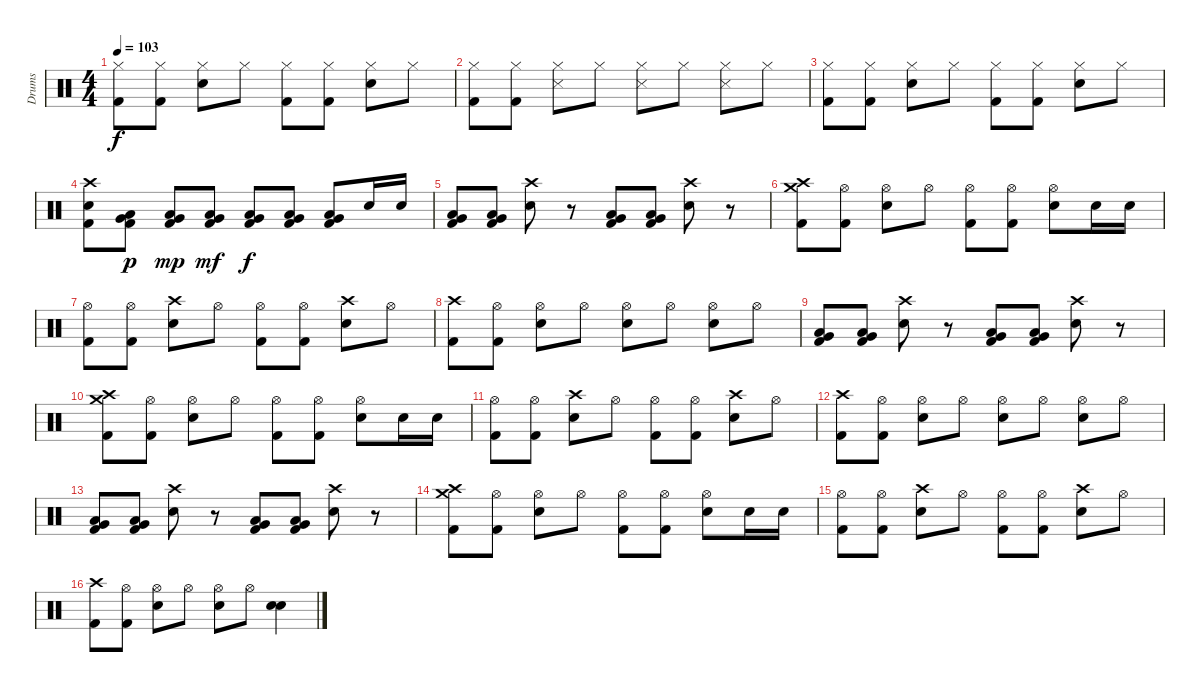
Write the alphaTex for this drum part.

\track ("Drums" "Drums") {instrument percussion}
\staff {score}
\articulation defaults
\ts (4 4)
\tempo 103
\clef neutral
\ks c
("Hi-Hat (closed)" "Kick (hit) 2").8{dy f} ("Hi-Hat (closed)" "Kick (hit) 2").8 ("Hi-Hat (closed)" "Snare (hit) 2").8 "Hi-Hat (closed)".8 ("Hi-Hat (closed)" "Kick (hit) 2").8 ("Hi-Hat (closed)" "Kick (hit) 2").8 ("Hi-Hat (closed)" "Snare (hit) 2").8 "Hi-Hat (closed)".8 |
("Hi-Hat (closed)" "Kick (hit) 2").8 ("Hi-Hat (closed)" "Kick (hit) 2").8 ("Hi-Hat (closed)" "Snare (side stick) 3").8 "Hi-Hat (closed)".8 ("Hi-Hat (closed)" "Snare (side stick) 3").8 "Hi-Hat (closed)".8 ("Hi-Hat (closed)" "Snare (side stick) 3").8 "Hi-Hat (closed)".8 |
("Hi-Hat (closed)" "Kick (hit) 2").8 ("Hi-Hat (closed)" "Kick (hit) 2").8 ("Hi-Hat (closed)" "Snare (hit) 2").8 "Hi-Hat (closed)".8 ("Hi-Hat (closed)" "Kick (hit) 2").8 ("Hi-Hat (closed)" "Kick (hit) 2").8 ("Hi-Hat (closed)" "Snare (hit) 2").8 "Hi-Hat (closed)".8 |
("Crash high (hit)" "Snare (hit) 2" "Kick (hit) 2").8 ("Low Tom (hit)" "Very Low Tom (hit)" "Kick (hit) 2").8{dy p} ("Low Tom (hit)" "Very Low Tom (hit)" "Kick (hit) 2").8{dy mp} ("Low Tom (hit)" "Very Low Tom (hit)" "Kick (hit) 2").8{dy mf} ("Low Tom (hit)" "Very Low Tom (hit)" "Kick (hit) 2").8{dy f} ("Low Tom (hit)" "Very Low Tom (hit)" "Kick (hit) 2").8 ("Low Tom (hit)" "Very Low Tom (hit)" "Kick (hit) 2").8 "Snare (hit) 2".16 "Snare (hit) 2".16 |
("Low Tom (hit)" "Very Low Tom (hit)" "Kick (hit) 2").8 ("Low Tom (hit)" "Very Low Tom (hit)" "Kick (hit) 2").8 ("Crash high (hit)" "Snare (hit) 2").8 r.8 ("Low Tom (hit)" "Very Low Tom (hit)" "Kick (hit) 2").8 ("Low Tom (hit)" "Very Low Tom (hit)" "Kick (hit) 2").8 ("Crash high (hit)" "Snare (hit) 2").8 r.8 |
("Crash medium (hit)" "Crash high (hit)" "Kick (hit) 2").8 ("Hi-Hat (open)" "Kick (hit) 2").8 ("Hi-Hat (open)" "Snare (hit) 2").8 "Hi-Hat (open)".8 ("Hi-Hat (open)" "Kick (hit) 2").8 ("Hi-Hat (open)" "Kick (hit) 2").8 ("Hi-Hat (open)" "Snare (hit) 2").8 "Snare (hit) 2".16 "Snare (hit) 2".16 |
("Hi-Hat (open)" "Kick (hit) 2").8 ("Hi-Hat (open)" "Kick (hit) 2").8 ("Crash high (hit)" "Snare (hit) 2").8 "Hi-Hat (open)".8 ("Hi-Hat (open)" "Kick (hit) 2").8 ("Hi-Hat (open)" "Kick (hit) 2").8 ("Crash high (hit)" "Snare (hit) 2").8 "Hi-Hat (open)".8 |
("Crash high (hit)" "Kick (hit) 2").8 ("Hi-Hat (open)" "Kick (hit) 2").8 ("Hi-Hat (open)" "Snare (hit) 2").8 "Hi-Hat (open)".8 ("Hi-Hat (open)" "Snare (hit) 2").8 "Hi-Hat (open)".8 ("Hi-Hat (open)" "Snare (hit) 2").8 "Hi-Hat (open)".8 |
("Low Tom (hit)" "Very Low Tom (hit)" "Kick (hit) 2").8 ("Low Tom (hit)" "Very Low Tom (hit)" "Kick (hit) 2").8 ("Crash high (hit)" "Snare (hit) 2").8 r.8 ("Low Tom (hit)" "Very Low Tom (hit)" "Kick (hit) 2").8 ("Low Tom (hit)" "Very Low Tom (hit)" "Kick (hit) 2").8 ("Crash high (hit)" "Snare (hit) 2").8 r.8 |
("Crash medium (hit)" "Crash high (hit)" "Kick (hit) 2").8 ("Hi-Hat (open)" "Kick (hit) 2").8 ("Hi-Hat (open)" "Snare (hit) 2").8 "Hi-Hat (open)".8 ("Hi-Hat (open)" "Kick (hit) 2").8 ("Hi-Hat (open)" "Kick (hit) 2").8 ("Hi-Hat (open)" "Snare (hit) 2").8 "Snare (hit) 2".16 "Snare (hit) 2".16 |
("Hi-Hat (open)" "Kick (hit) 2").8 ("Hi-Hat (open)" "Kick (hit) 2").8 ("Crash high (hit)" "Snare (hit) 2").8 "Hi-Hat (open)".8 ("Hi-Hat (open)" "Kick (hit) 2").8 ("Hi-Hat (open)" "Kick (hit) 2").8 ("Crash high (hit)" "Snare (hit) 2").8 "Hi-Hat (open)".8 |
("Crash high (hit)" "Kick (hit) 2").8 ("Hi-Hat (open)" "Kick (hit) 2").8 ("Hi-Hat (open)" "Snare (hit) 2").8 "Hi-Hat (open)".8 ("Hi-Hat (open)" "Snare (hit) 2").8 "Hi-Hat (open)".8 ("Hi-Hat (open)" "Snare (hit) 2").8 "Hi-Hat (open)".8 |
("Low Tom (hit)" "Very Low Tom (hit)" "Kick (hit) 2").8 ("Low Tom (hit)" "Very Low Tom (hit)" "Kick (hit) 2").8 ("Crash high (hit)" "Snare (hit) 2").8 r.8 ("Low Tom (hit)" "Very Low Tom (hit)" "Kick (hit) 2").8 ("Low Tom (hit)" "Very Low Tom (hit)" "Kick (hit) 2").8 ("Crash high (hit)" "Snare (hit) 2").8 r.8 |
("Crash medium (hit)" "Crash high (hit)" "Kick (hit) 2").8 ("Hi-Hat (open)" "Kick (hit) 2").8 ("Hi-Hat (open)" "Snare (hit) 2").8 "Hi-Hat (open)".8 ("Hi-Hat (open)" "Kick (hit) 2").8 ("Hi-Hat (open)" "Kick (hit) 2").8 ("Hi-Hat (open)" "Snare (hit) 2").8 "Snare (hit) 2".16 "Snare (hit) 2".16 |
("Hi-Hat (open)" "Kick (hit) 2").8 ("Hi-Hat (open)" "Kick (hit) 2").8 ("Crash high (hit)" "Snare (hit) 2").8 "Hi-Hat (open)".8 ("Hi-Hat (open)" "Kick (hit) 2").8 ("Hi-Hat (open)" "Kick (hit) 2").8 ("Crash high (hit)" "Snare (hit) 2").8 "Hi-Hat (open)".8 |
("Crash high (hit)" "Kick (hit) 2").8 ("Hi-Hat (open)" "Kick (hit) 2").8 ("Hi-Hat (open)" "Snare (hit) 2").8 "Hi-Hat (open)".8 ("Hi-Hat (open)" "Snare (hit) 2").8 "Hi-Hat (open)".8 ("Snare (hit) 2" "Snare (hit) 2").4
